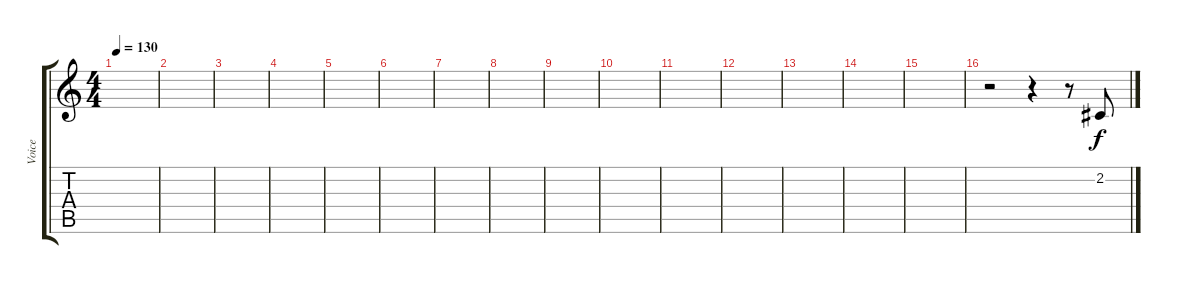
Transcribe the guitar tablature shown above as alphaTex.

\track ("Voice" "Voice") {instrument choiraahs}
\staff {score tabs}
\tuning (E4 B3 G3 D3 A2 D2) {hide}
\ts (4 4)
\tempo 130
\clef g2
\ks c
|
|
|
|
|
|
|
|
|
|
|
|
|
|
|
r.2 r.4 r.8 2.2.8
